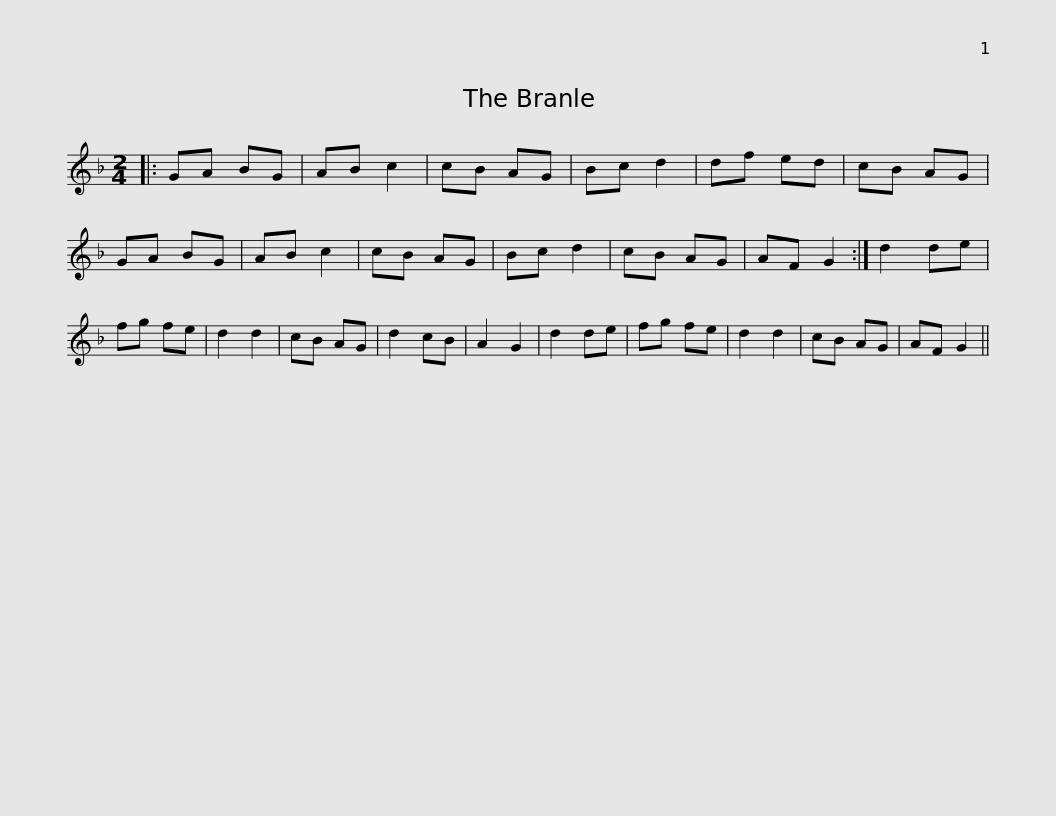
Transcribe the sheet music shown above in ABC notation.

X:1
L:1/8
M:2/4
I:linebreak $
K:F
V:1 treble
V:1
|: GA BG | AB c2 | cB AG | Bc d2 | df ed | %5
 cB AG | GA BG | AB c2 | cB AG | Bc d2 | %10
 cB AG |$ AF G2 :| d2 de | fg fe | d2 d2 | %15
 cB AG | d2 cB | A2 G2 | d2 de | fg fe | %20
 d2 d2 | cB AG | AF G2 || %23
